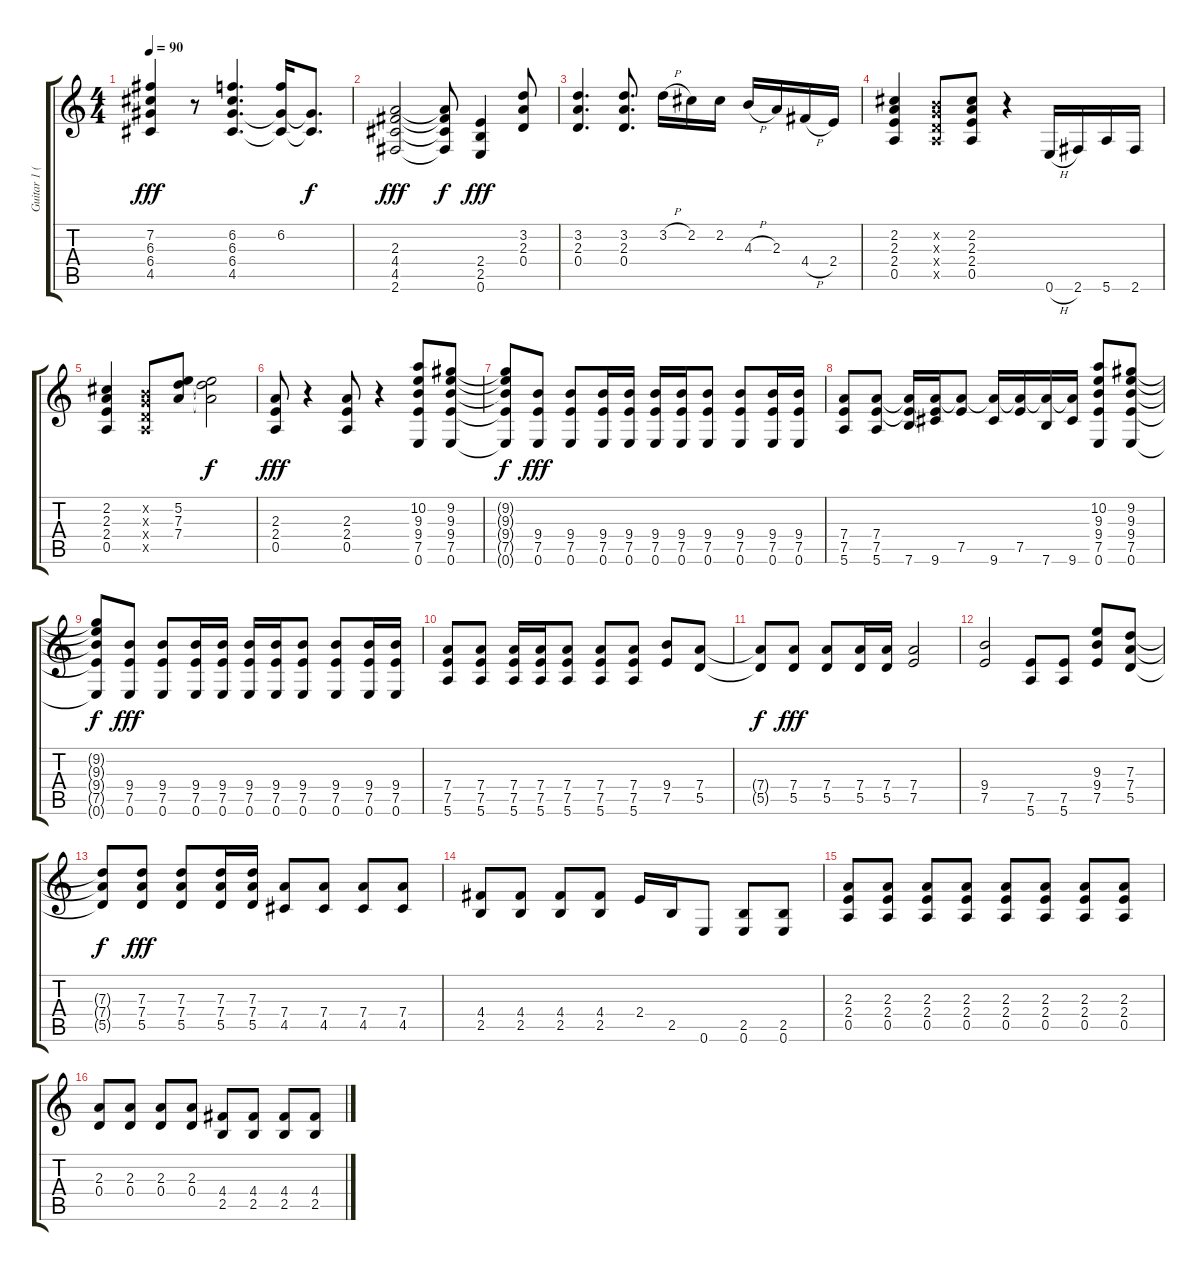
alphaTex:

\track ("Guitar 1 (Rhythm)" "Guitar 1 (") {instrument distortionguitar}
\staff {score tabs}
\tuning (E4 B3 G3 D3 A2 E2) {hide}
\ts (4 4)
\tempo 90
\clef g2
\ks c
(7.2 6.3 6.4 4.5).4{dy fff} r.8 (6.2 6.3 6.4 4.5).4{d} (6.2 6.4{t} 4.5{t}).16 (6.4{t} 4.5{t}).8{d dy f} |
(2.3 4.4 4.5 2.6).2{dy fff} (2.3{t} 4.4{t} 4.5{t} 2.6{t}).8{dy f} (2.4 2.5 0.6).4{dy fff} (3.2 2.3 0.4).8 |
(3.2 2.3 0.4).4{d} (3.2 2.3 0.4).8{d} 3.2{h}.16 2.2.16 2.2.16 4.3{h}.16 2.3.16 4.4{h}.16 2.4.16 |
(2.2 2.3 2.4 0.5).4 (0.2{x} 0.3{x} 0.4{x} 0.5{x}).8 (2.2 2.3 2.4 0.5).8 r.4 0.6{h}.16 2.6.16 5.6.16 2.6.16 |
(2.2 2.3 2.4 0.5).4 (0.2{x} 0.3{x} 0.4{x} 0.5{x}).8 (5.2 7.3 7.4).8 (5.2{t} 7.3{t} 7.4{t}).2{dy f} |
(2.3 2.4 0.5).8{dy fff} r.4 (2.3 2.4 0.5).8 r.4 (10.2 9.3 9.4 7.5 0.6).8 (9.2 9.3 9.4 7.5 0.6).8 |
(9.2{t} 9.3{t} 9.4{t} 7.5{t} 0.6{t}).8{dy f} (9.4 7.5 0.6).8{dy fff} (9.4 7.5 0.6).8 (9.4 7.5 0.6).16 (9.4 7.5 0.6).16 (9.4 7.5 0.6).16 (9.4 7.5 0.6).16 (9.4 7.5 0.6).8 (9.4 7.5 0.6).8 (9.4 7.5 0.6).16 (9.4 7.5 0.6).16 |
(7.4 7.5 5.6).8 (7.4 7.5 5.6).8 (7.4{t} 7.5{t} 7.6).16 (7.4{t} 7.5{t} 9.6).16 (7.4{t} 7.5).8 (7.4{t} 9.6).16 (7.4{t} 7.5).16 (7.4{t} 7.6).16 (7.4{t} 9.6).16 (10.2 9.3 9.4 7.5 0.6).8 (9.2 9.3 9.4 7.5 0.6).8 |
(9.2{t} 9.3{t} 9.4{t} 7.5{t} 0.6{t}).8{dy f} (9.4 7.5 0.6).8{dy fff} (9.4 7.5 0.6).8 (9.4 7.5 0.6).16 (9.4 7.5 0.6).16 (9.4 7.5 0.6).16 (9.4 7.5 0.6).16 (9.4 7.5 0.6).8 (9.4 7.5 0.6).8 (9.4 7.5 0.6).16 (9.4 7.5 0.6).16 |
(7.4 7.5 5.6).8 (7.4 7.5 5.6).8 (7.4 7.5 5.6).16 (7.4 7.5 5.6).16 (7.4 7.5 5.6).8 (7.4 7.5 5.6).8 (7.4 7.5 5.6).8 (9.4 7.5).8 (7.4 5.5).8 |
(7.4{t} 5.5{t}).8{dy f} (7.4 5.5).8{dy fff} (7.4 5.5).8 (7.4 5.5).16 (7.4 5.5).16 (7.4 7.5).2 |
(9.4 7.5).2 (7.5 5.6).8 (7.5 5.6).8 (9.3 9.4 7.5).8 (7.3 7.4 5.5).8 |
(7.3{t} 7.4{t} 5.5{t}).8{dy f} (7.3 7.4 5.5).8{dy fff} (7.3 7.4 5.5).8 (7.3 7.4 5.5).16 (7.3 7.4 5.5).16 (7.4 4.5).8 (7.4 4.5).8 (7.4 4.5).8 (7.4 4.5).8 |
(4.4 2.5).8 (4.4 2.5).8 (4.4 2.5).8 (4.4 2.5).8 2.4.16 2.5.16 0.6.8 (2.5 0.6).8 (2.5 0.6).8 |
(2.3 2.4 0.5).8 (2.3 2.4 0.5).8 (2.3 2.4 0.5).8 (2.3 2.4 0.5).8 (2.3 2.4 0.5).8 (2.3 2.4 0.5).8 (2.3 2.4 0.5).8 (2.3 2.4 0.5).8 |
(2.3 0.4).8 (2.3 0.4).8 (2.3 0.4).8 (2.3 0.4).8 (4.4 2.5).8 (4.4 2.5).8 (4.4 2.5).8 (4.4 2.5).8
